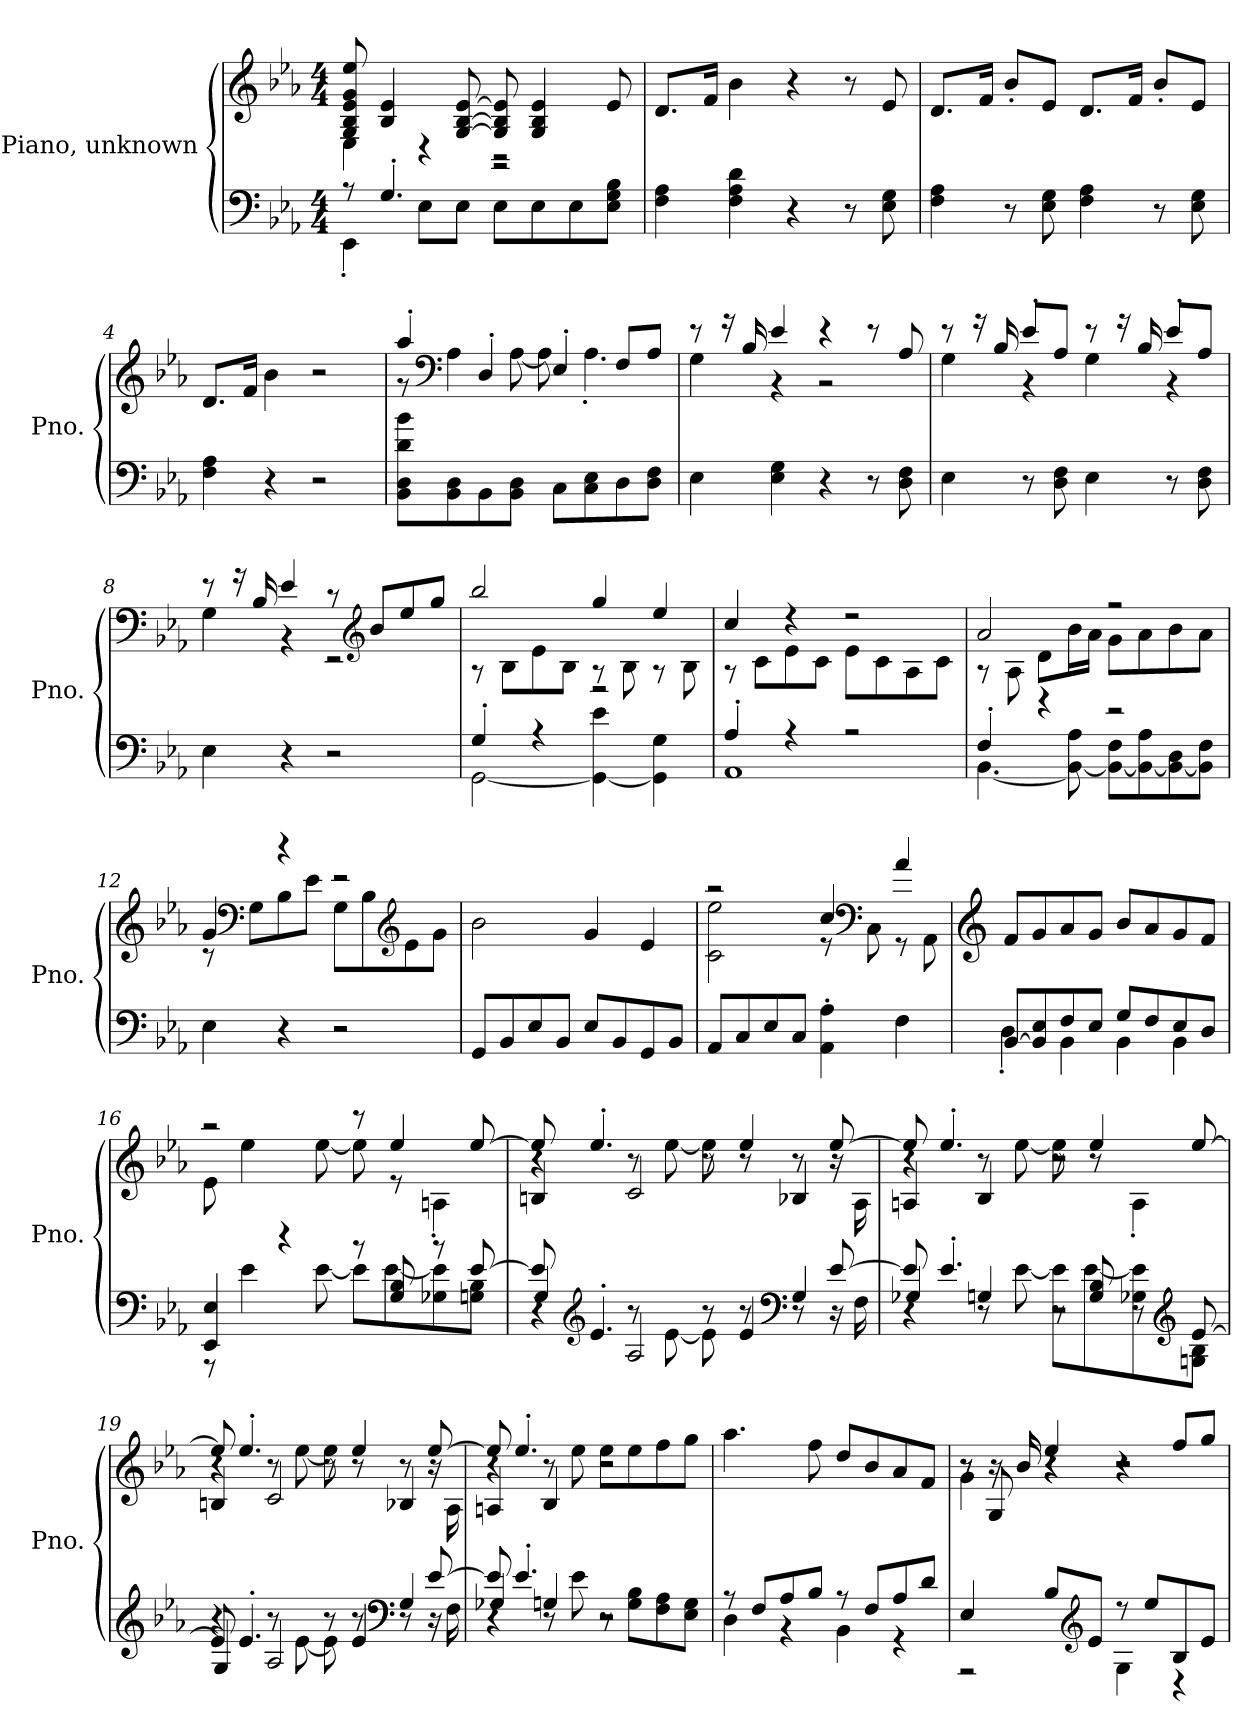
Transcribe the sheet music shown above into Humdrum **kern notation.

**kern	**kern
*part1	*part1
*staff2	*staff1
*I"Piano, unknown	*
*I'Pno.	*
*clefF4	*clefG2
*k[b-e-a-]	*k[b-e-a-]
*M4/4	*M4/4
*MM120	*MM120
=1	=1
*^	*^
8r	4EE-'\	8G/ 8B-/ 8e-/ 8g/ 8ee-/	4E-\
4.G'/	.	4B-/ 4e-/	.
.	8E-\L	.	4r
.	8E-\J	[8G/ [8B-/ [8e-/	.
2r	8E-\L	8G/] 8B-/] 8e-/]	2r
.	8E-\	4G/ 4B-/ 4e-/	.
.	8E-\	.	.
.	8E-\ 8G\ 8B-\J	8e-/	.
*v	*v	*	*
*	*v	*v
=2	=2
4F\ 4A-\	8.d/L
.	16f/Jk
4F\ 4A-\ 4d\	4b-\
4r	4r
8r	8r
8E-\ 8G\	8e-/
=3	=3
4F\ 4A-\	8.d/L
.	16f/Jk
8r	8b-'/L
8E-\ 8G\	8e-/J
4F\ 4A-\	8.d/L
.	16f/Jk
8r	8b-'/L
8E-\ 8G\	8e-/J
=4	=4
4F\ 4A-\	8.d/L
.	16f/Jk
4r	4b-\
2r	2r
!!LO:LB:g=z
=5	=5
*	*^
8BB-\ 8D\ 8d\ 8b-\L	4aa-'/	8r
*	*clefF4	*
8BB-\ 8D\	.	4A-\
8BB-\	4D'/	.
8BB-\ 8D\J	.	[8A-\
8C\L	4E-'/	8A-\]
8C\ 8E-\	.	4.A-'\
8D\	8F/L	.
8D\ 8F\J	8A-/J	.
=6	=6	=6
4E-\	8r	4G\
.	16r	.
.	16B-/	.
4E-\ 4G\	4e-/	4r
4r	4r	2r
8r	8r	.
8D\ 8F\	8A-/	.
=7	=7	=7
4E-\	8r	4G\
.	16r	.
.	16B-/	.
8r	8e-'/L	4r
8D\ 8F\	8A-/J	.
4E-\	8r	4G\
.	16r	.
.	16B-/	.
8r	8e-'/L	4r
8D\ 8F\	8A-/J	.
=8	=8	=8
4E-\	8r	4G\
.	16r	.
.	16B-/	.
4r	4e-/	4r
2r	8r	2r
*	*clefG2	*
.	8b-/L	.
.	8ee-/	.
.	8gg/J	.
!!LO:LB:g=z	!!
=9	=9	=9
*^	*	*
4G'/	[2GG\	2bb-/	8r
.	.	.	8B-\L
4r	.	.	8e-\
.	.	.	8B-\J
2r	4GG\_ 4e-\	4gg/	8r
.	.	.	8B-\
.	4GG\] 4G\	4ee-/	8r
.	.	.	8B-\
=10	=10	=10	=10
4A-'/	1AA-	4cc/	8r
.	.	.	8c\L
4r	.	4r	8e-\
.	.	.	8c\J
2r	.	2r	8e-\L
.	.	.	8c\
.	.	.	8A-\
.	.	.	8c\J
=11	=11	=11	=11
4F'/	[4.BB-\	2a-/	8r
.	.	.	8A-\
4r	.	.	8d\L
.	8BB-\_ 8A-\	.	16b-\L
.	.	.	16a-\JJ
2r	8BB-\_ 8F\L	2r	8g\L
.	8BB-\_ 8A-\	.	8a-\
.	8BB-\_ 8D\	.	8b-\
.	8BB-\] 8F\J	.	8a-\J
*v	*v	*	*
=12	=12	=12
4E-\	4g/	8r
*	*clefF4	*
.	.	8G\L
4r	4r	8B-\
.	.	8e-\J
2r	2r	8G\L
.	.	8B-\
*	*clefG2	*
.	.	8e-\
.	.	8g\J
*	*v	*v
!!LO:LB:g=z
=13	=13
8GG/L	2b-\
8BB-/	.
8E-/	.
8BB-/J	.
8E-/L	4g/
8BB-/	.
8GG/	4e-/
8BB-/J	.
=14	=14
*	*^
8AA-/L	2r	2c\ 2ee-\
8C/	.	.
8E-/	.	.
8C/J	.	.
4AA-\' 4A-\'	4cc/	8r
*	*clefF4	*
.	.	8C\
4F\	4a-/	8r
.	.	8AA-\
*	*v	*v
=15	=15
*	*clefG2
*^	*
[8BB-/L	4D'\	8f/L
8BB-/] 8E-/	.	8g/
8F/	4BB-\	8a-/
8E-/J	.	8g/J
8G/L	4BB-\	8b-/L
8F/	.	8a-/
8E-/	4BB-\	8g/
8D/J	.	8f/J
=16	=16	=16
*	*	*^
4EE-/ 4E-/	8r	2r	8e-\
.	4e-\	.	4ee-\
4r	.	.	.
.	[8e-\	.	[8ee-\
8r	8e-\L]	8r	8ee-\]
8G/ 8B-/	[8e-\	4ee-/	8r
8r	8G-X\ 8e-\]	.	4An'\
[8e-/	8Gn\ 8B-\J	[8ee-/	.
!!LO:LB:g=z
=17	=17	=17	=17
*	*^	*	*^
8e-/]	4r	4G/	8ee-/]	4r	4Bn/
*clefG2	*	*	*	*	*
4.e-'/	.	.	4.ee-'/	.	.
.	8r	2A-/	.	8r	2c/
.	[8e-\	.	.	[8ee-\	.
8r	8e-\]	.	8r	8ee-\]	.
4e-/	8r	.	4ee-/	8r	.
*clefF4	*	*	*	*	*
.	8r	4G/	.	8r	4B-X/
[8e-/	16r	.	[8ee-/	16r	.
.	16F\	.	.	16A-\	.
=18	=18	=18	=18	=18	=18
8e-/]	4r	4G-X/	8ee-/]	4r	4An/
4.e-'/	.	.	4.ee-'/	.	.
.	8r	4Gn/	.	8r	4B-/
.	[8e-\	.	.	[8ee-\	.
8r	8e-\L]	2r	8r	8ee-\]	2r
8G/ 8B-/	[8e-\	.	4ee-/	8r	.
8r	8G-X\ 8e-\]	.	.	4A'\	.
*clefG2	*	*	*	*	*
[8e-/	8Gn\ 8B-\J	.	[8ee-/	.	.
!!LO:LB:g=z	!!	!!
=19	=19	=19	=19	=19	=19
8e-/]	4r	4G/	8ee-/]	4r	4Bn/
4.e-'/	.	.	4.ee-'/	.	.
.	8r	2A-/	.	8r	2c/
.	[8e-\	.	.	[8ee-\	.
8r	8e-\]	.	8r	8ee-\]	.
4e-/	8r	.	4ee-/	8r	.
*clefF4	*	*	*	*	*
.	8r	4G/	.	8r	4B-X/
[8e-/	16r	.	[8ee-/	16r	.
.	16F\	.	.	16A-\	.
=20	=20	=20	=20	=20	=20
8e-/]	4r	4G-X/	8ee-/]	4r	4An/
4.e-'/	.	.	4.ee-'/	.	.
.	8r	4Gn/	.	8r	4B-/
.	8e-\	.	.	8ee-\	.
2r	8r	2r	2r	8ee-\L	2r
.	8G\ 8B-\L	.	.	8ee-\	.
.	8F\ 8A-\	.	.	8ff\	.
.	8E-\ 8G\J	.	.	8gg\J	.
*	*v	*v	*	*	*
*	*	*v	*v	*v
=21	=21	=21
8r	4D\	4.aa-\
8F/L	.	.
8A-/	4r	.
8B-/J	.	8ff\
8r	4BB-\	8dd/L
8F/L	.	8b-/
8A-/	4r	8a-/
8d/J	.	8f/J
!!LO:PB:g=z
=22	=22	=22
*	*	*^
*	*	*	*^
4E-/	2r	8r	4g\	8r
.	.	16r	.	8G/
.	.	16b-/	.	.
8B-/L	.	4ee-/	4r	4r
*clefG2	*	*	*	*
8e-/J	.	.	.	.
8r	4G\	4r	2r	2r
8ee-/L	.	.	.	.
8B-/	4r	8ff/L	.	.
8e-/J	.	8gg/J	.	.
*v	*v	*	*	*
*	*v	*v	*v
=	=
*-	*-
